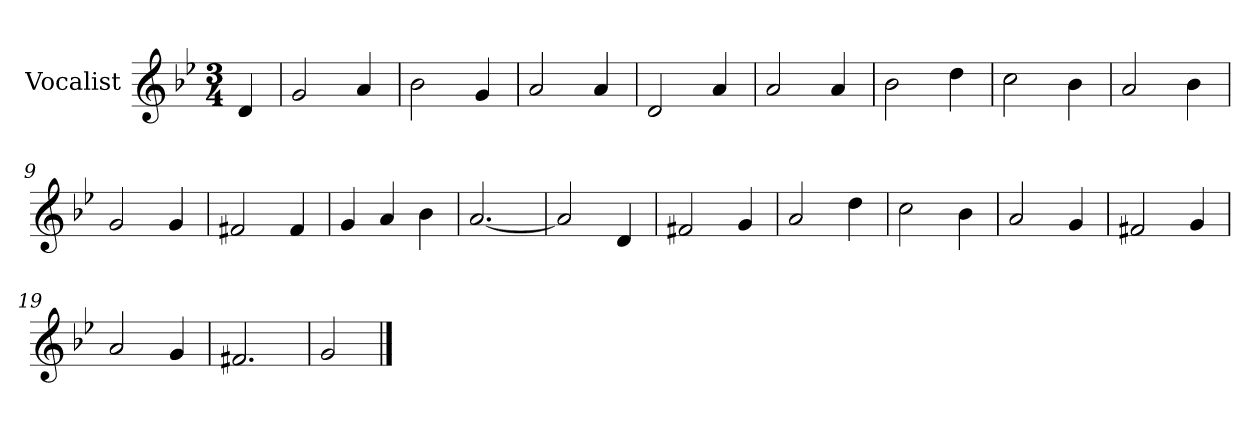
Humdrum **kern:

**kern
*part1
*staff1
*I"Vocalist
*k[b-e-]
*g:
*M3/4
=
4d
=1
2g
4a
=2
2b-
4g
=3
2a
4a
=4
2d
4a
=5
2a
4a
=6
2b-
4dd
=7
2cc
4b-
=8
2a
4b-
=9
2g
4g
=10
2f#X
4f#
=11
4g
4a
4b-
=12
[2.a
=13
2a]
4d
=14
2f#X
4g
=15
2a
4dd
=16
2cc
4b-
=17
2a
4g
=18
2f#X
4g
=19
2a
4g
=20
2.f#X
=21
2g
==
*-
